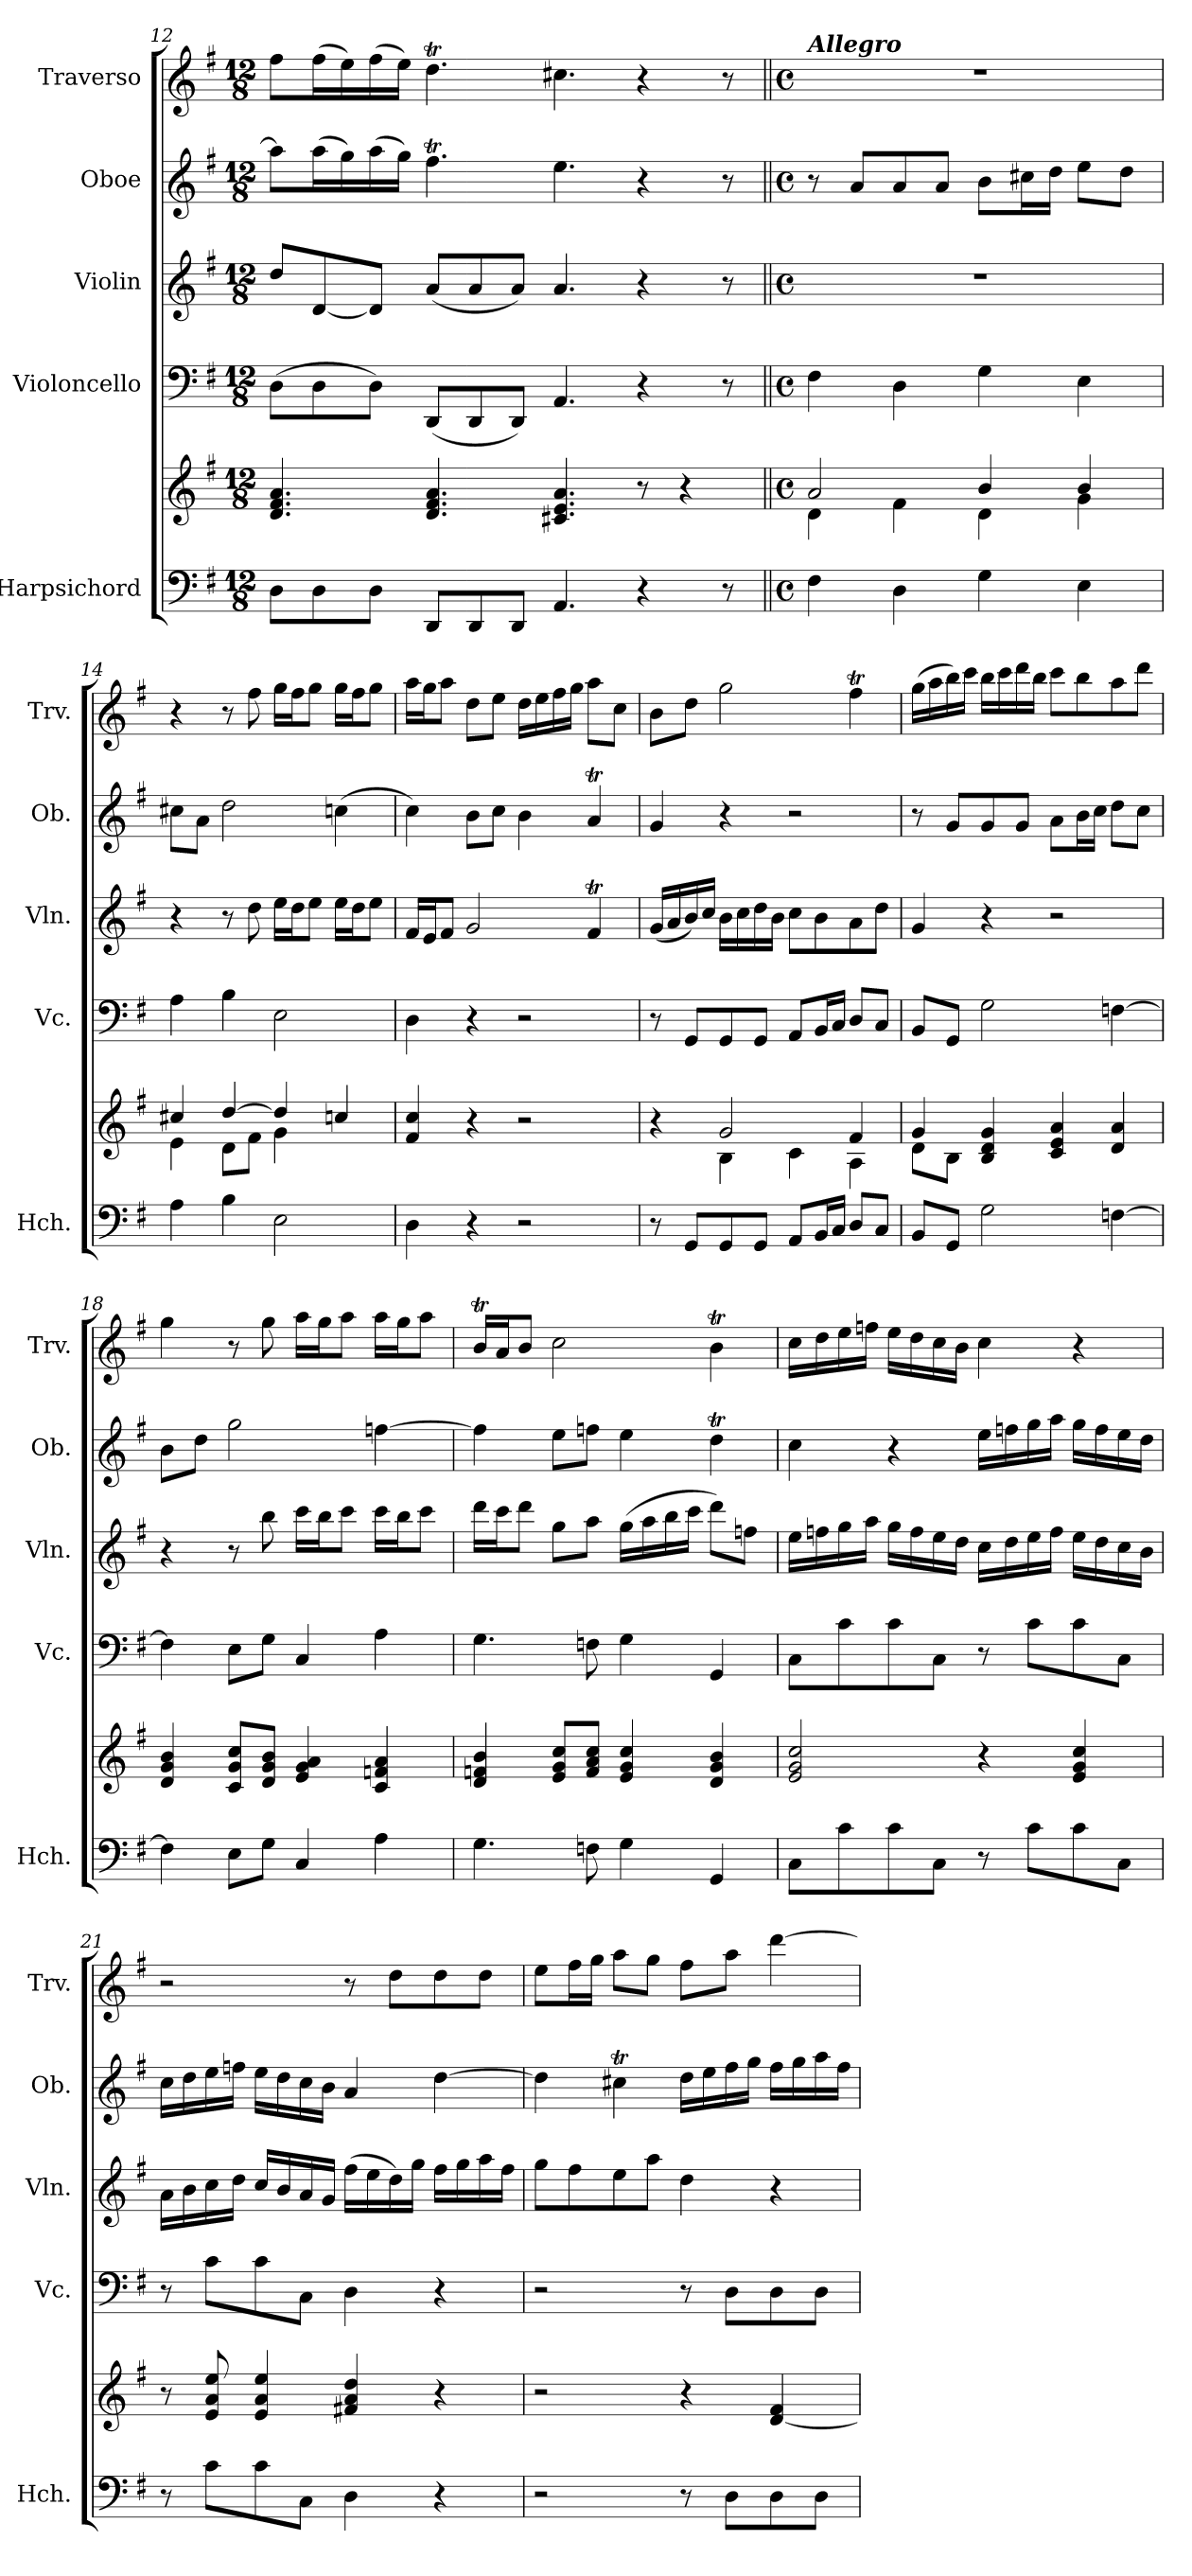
**kern	**kern	**kern	**kern	**kern	**kern
*part5	*part5	*part4	*part3	*part2	*part1
*staff6	*staff5	*staff4	*staff3	*staff2	*staff1
*I"Harpsichord	*	*I"Violoncello	*I"Violin	*I"Oboe	*I"Traverso
*I'Hch.	*	*I'Vc.	*I'Vln.	*I'Ob.	*I'Trv.
*clefF4	*clefG2	*clefF4	*clefG2	*clefG2	*clefG2
*k[f#]	*k[f#]	*k[f#]	*k[f#]	*k[f#]	*k[f#]
*M12/8	*M12/8	*M12/8	*M12/8	*M12/8	*M12/8
=12	=12	=12	=12	=12	=12
8D\L	4.d/ 4.f#/ 4.a/	(8D\L	8dd/L	8aa\L]	8ff#\L
8D\	.	8D\	[8d/	(16aa\L	(16ff#\L
.	.	.	.	16gg\)	16ee\)
8D\J	.	8D\J)	8d/J]	(16aa\	(16ff#\
.	.	.	.	16gg\JJ)	16ee\JJ)
8DD/L	4.d/ 4.f#/ 4.a/	(8DD/L	(8a/L	4.ff#t\	4.ddT\
8DD/	.	8DD/	8a/	.	.
8DD/J	.	8DD/J)	8a/J)	.	.
4.AA/	4.c#X/ 4.e/ 4.a/	4.AA/	4.a/	4.ee\	4.cc#X\
4r	8r	4r	4r	4r	4r
.	4r	.	.	.	.
8r	.	8r	8r	8r	8r
!!LO:LB:g=z
=13||	=13||	=13||	=13||	=13||	=13||
*M4/4	*M4/4	*M4/4	*M4/4	*M4/4	*M4/4
*met(c)	*met(c)	*met(c)	*met(c)	*met(c)	*met(c)
*	*	*	*	*	*MM120
*	*^	*	*	*	*
!	!	!	!	!	!	!LO:TX:a:Bi:t=Allegro
4F#\	2a/	4d\	4F#\	1r	8r	1r
.	.	.	.	.	8a/L	.
4D\	.	4f#\	4D\	.	8a/	.
.	.	.	.	.	8a/J	.
4G\	4b/	4d\	4G\	.	8b\L	.
.	.	.	.	.	16cc#X\L	.
.	.	.	.	.	16dd\JJ	.
4E\	4b/	4g\	4E\	.	8ee\L	.
.	.	.	.	.	8dd\J	.
=14	=14	=14	=14	=14	=14	=14
4A\	4cc#X/	4e\	4A\	4r	8cc#X\L	4r
.	.	.	.	.	8a\J	.
4B\	[4dd/	8d\L	4B\	8r	2dd\	8r
.	.	8f#\J	.	8dd\	.	8ff#\
2E\	4dd/]	4g\	2E\	16ee\LL	.	16gg\LL
.	.	.	.	16dd\J	.	16ff#\J
.	.	.	.	8ee\J	.	8gg\J
.	4ccn/	4ryy	.	16ee\LL	(4ccn\	16gg\LL
.	.	.	.	16dd\J	.	16ff#\J
.	.	.	.	8ee\J	.	8gg\J
*	*v	*v	*	*	*	*
=15	=15	=15	=15	=15	=15
4D\	4f#/ 4cc/	4D\	16f#/LL	4cc\)	16aa\LL
.	.	.	16e/J	.	16gg\J
.	.	.	8f#/J	.	8aa\J
4r	4r	4r	2g/	8b\L	8dd\L
.	.	.	.	8cc\J	8ee\J
2r	2r	2r	.	4b\	16dd\LL
.	.	.	.	.	16ee\
.	.	.	.	.	16ff#\
.	.	.	.	.	16gg\JJ
.	.	.	4f#t/	4aT/	8aa\L
.	.	.	.	.	8cc\J
=16	=16	=16	=16	=16	=16
*	*^	*	*	*	*
8r	4r	4ryy	8r	(16g/LL	4g/	8b\L
.	.	.	.	16a/	.	.
8GG/L	.	.	8GG/L	16b/)	.	8dd\J
.	.	.	.	16cc/JJ	.	.
8GG/	2g/	4B\	8GG/	16b\LL	4r	2gg\
.	.	.	.	16cc\	.	.
8GG/J	.	.	8GG/J	16dd\	.	.
.	.	.	.	16b\JJ	.	.
8AA/L	.	4c\	8AA/L	8cc\L	2r	.
16BB/L	.	.	16BB/L	8b\	.	.
16C/JJ	.	.	16C/JJ	.	.	.
8D/L	4f#/	4A\	8D/L	8a\	.	4ff#t\
8C/J	.	.	8C/J	8dd\J	.	.
=17	=17	=17	=17	=17	=17	=17
8BB/L	4g/	8d\L	8BB/L	4g/	8r	(16gg\LL
.	.	.	.	.	.	16aa\
8GG/J	.	8B\J	8GG/J	.	8g/L	16bb\)
.	.	.	.	.	.	16ccc\JJ
2G\	4B/ 4d/ 4g/	2.ryy	2G\	4r	8g/	16bb\LL
.	.	.	.	.	.	16ccc\
.	.	.	.	.	8g/J	16ddd\
.	.	.	.	.	.	16bb\JJ
.	4c/ 4e/ 4a/	.	.	2r	8a\L	8ccc\L
.	.	.	.	.	16b\L	8bb\
.	.	.	.	.	16cc\JJ	.
[4Fn\	4d/ 4a/	.	[4Fn\	.	8dd\L	8aa\
.	.	.	.	.	8cc\J	8ddd\J
*	*v	*v	*	*	*	*
!!LO:LB:g=z
=18	=18	=18	=18	=18	=18
4F\]	4d/ 4g/ 4b/	4F\]	4r	8b\L	4gg\
.	.	.	.	8dd\J	.
8E\L	8c/ 8g/ 8cc/L	8E\L	8r	2gg\	8r
8G\J	8d/ 8g/ 8b/J	8G\J	8bb\	.	8gg\
4C/	4e/ 4g/ 4a/	4C/	16ccc\LL	.	16aa\LL
.	.	.	16bb\J	.	16gg\J
.	.	.	8ccc\J	.	8aa\J
4A\	4c/ 4fn/ 4a/	4A\	16ccc\LL	[4ffn\	16aa\LL
.	.	.	16bb\J	.	16gg\J
.	.	.	8ccc\J	.	8aa\J
=19	=19	=19	=19	=19	=19
4.G\	4d/ 4fn/ 4b/	4.G\	16ddd\LL	4ff\]	16bt/LL
.	.	.	16ccc\J	.	16a/J
.	.	.	8ddd\J	.	8b/J
.	8e/ 8g/ 8cc/L	.	8gg\L	8ee\L	2cc\
8Fn\	8f/ 8a/ 8cc/J	8Fn\	8aa\J	8ffn\J	.
4G\	4e/ 4g/ 4cc/	4G\	(16gg\LL	4ee\	.
.	.	.	16aa\	.	.
.	.	.	16bb\	.	.
.	.	.	16ccc\JJ	.	.
4GG/	4d/ 4g/ 4b/	4GG/	8ddd\L)	4ddT\	4bt\
.	.	.	8ffn\J	.	.
=20	=20	=20	=20	=20	=20
8C\L	2e/ 2g/ 2cc/	8C\L	16ee\LL	4cc\	16cc\LL
.	.	.	16ffn\	.	16dd\
8c\	.	8c\	16gg\	.	16ee\
.	.	.	16aa\JJ	.	16ffn\JJ
8c\	.	8c\	16gg\LL	4r	16ee\LL
.	.	.	16ff\	.	16dd\
8C\J	.	8C\J	16ee\	.	16cc\
.	.	.	16dd\JJ	.	16b\JJ
8r	4r	8r	16cc\LL	16ee\LL	4cc\
.	.	.	16dd\	16ffn\	.
8c\L	.	8c\L	16ee\	16gg\	.
.	.	.	16ff\JJ	16aa\JJ	.
8c\	4e/ 4g/ 4cc/	8c\	16ee\LL	16gg\LL	4r
.	.	.	16dd\	16ff\	.
8C\J	.	8C\J	16cc\	16ee\	.
.	.	.	16b\JJ	16dd\JJ	.
=21	=21	=21	=21	=21	=21
8r	8r	8r	16a\LL	16cc\LL	2r
.	.	.	16b\	16dd\	.
8c\L	8e/ 8a/ 8ee/	8c\L	16cc\	16ee\	.
.	.	.	16dd\JJ	16ffn\JJ	.
8c\	4e/ 4a/ 4ee/	8c\	16cc/LL	16ee\LL	.
.	.	.	16b/	16dd\	.
8C\J	.	8C\J	16a/	16cc\	.
.	.	.	16g/JJ	16b\JJ	.
4D\	4f#X/ 4a/ 4dd/	4D\	(16ff#\LL	4a/	8r
.	.	.	16ee\	.	.
.	.	.	16dd\)	.	8dd\L
.	.	.	16gg\JJ	.	.
4r	4r	4r	16ff#\LL	[4dd\	8dd\
.	.	.	16gg\	.	.
.	.	.	16aa\	.	8dd\J
.	.	.	16ff#\JJ	.	.
=22	=22	=22	=22	=22	=22
2r	2r	2r	8gg\L	4dd\]	8ee\L
.	.	.	8ff#\	.	16ff#\L
.	.	.	.	.	16gg\JJ
.	.	.	8ee\	4cc#Xt\	8aa\L
.	.	.	8aa\J	.	8gg\J
8r	4r	8r	4dd\	16dd\LL	8ff#\L
.	.	.	.	16ee\	.
8D\L	.	8D\L	.	16ff#\	8aa\J
.	.	.	.	16gg\JJ	.
8D\	[4d/ 4f#/	8D\	4r	16ff#\LL	[4ddd\
.	.	.	.	16gg\	.
8D\J	.	8D\J	.	16aa\	.
.	.	.	.	16ff#\JJ	.
=	=	=	=	=	=
*-	*-	*-	*-	*-	*-
